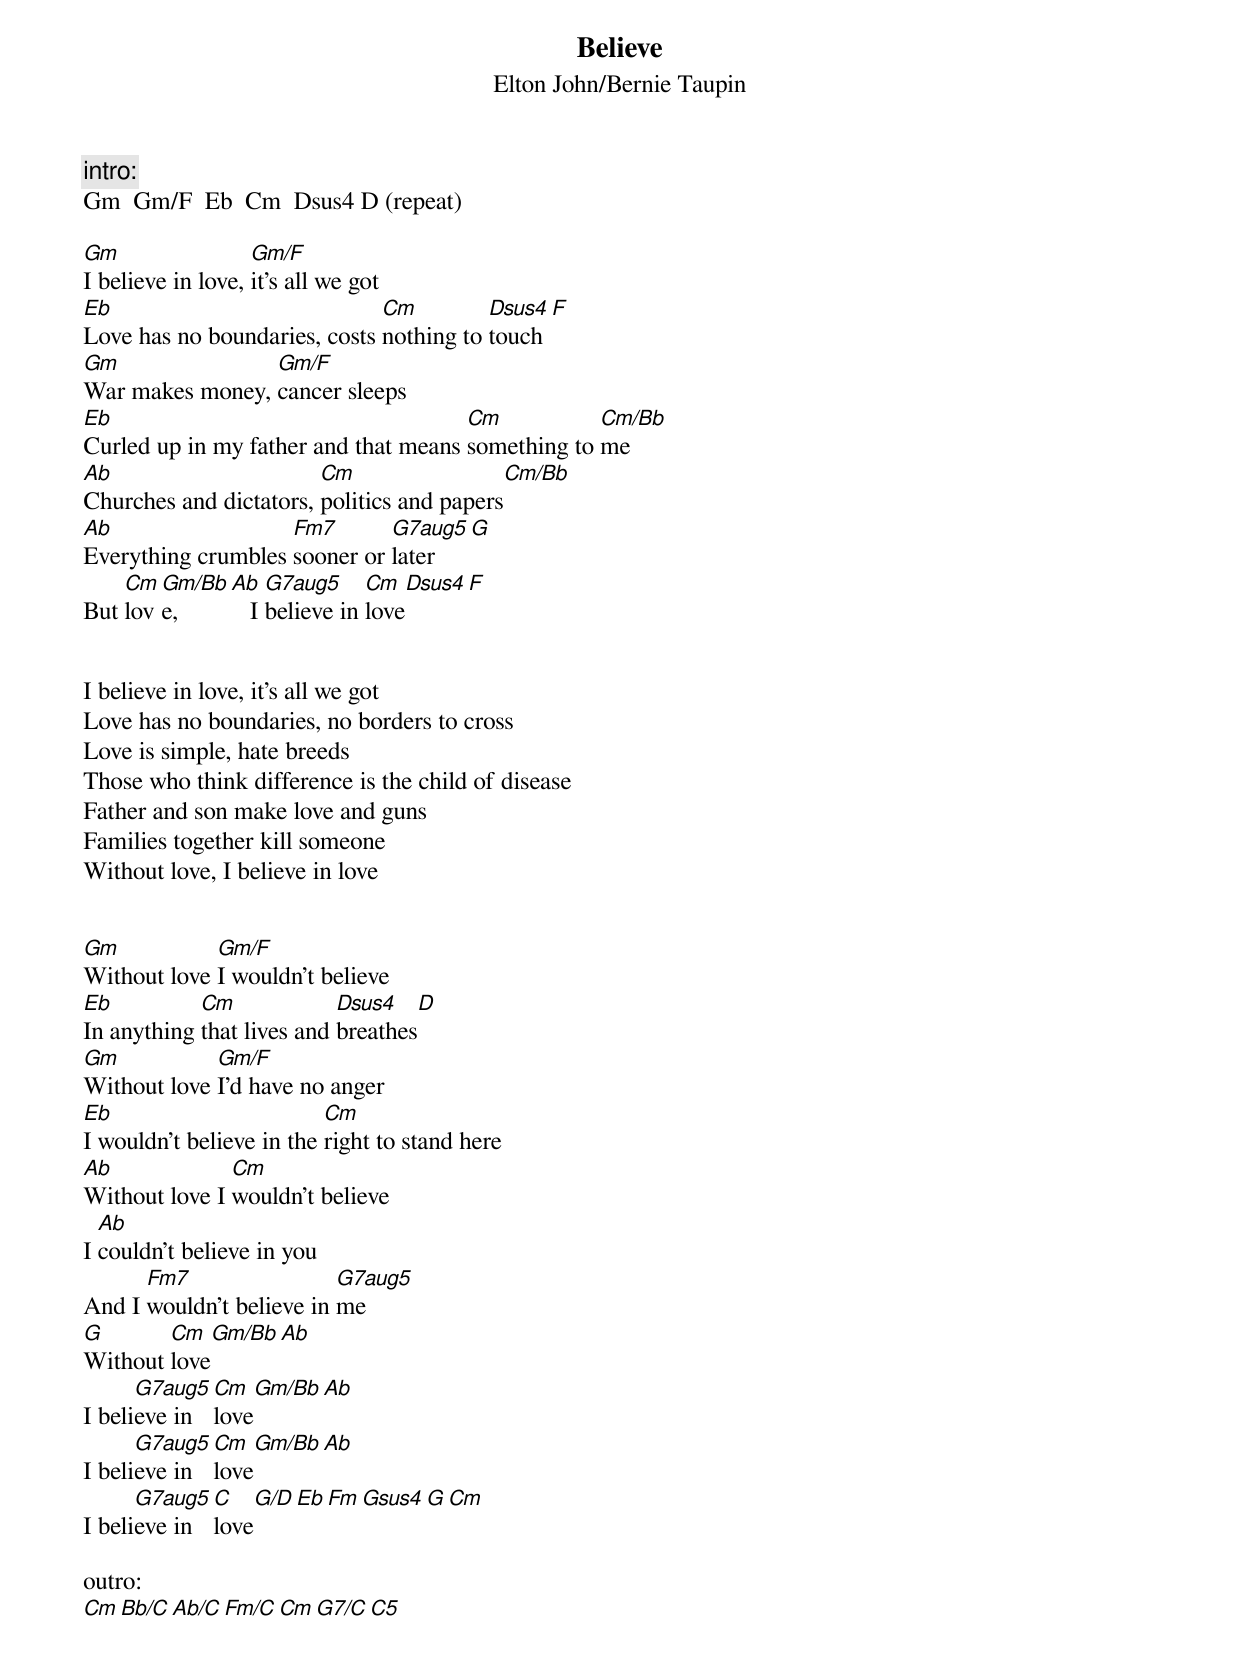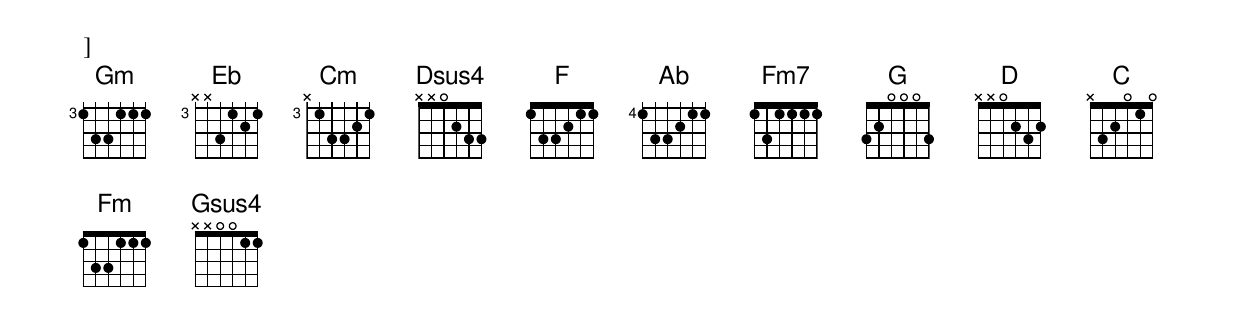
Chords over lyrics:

Believe
Elton John/Bernie Taupin

intro:
Gm  Gm/F  Eb  Cm  Dsus4 D (repeat)

Gm                 Gm/F
I believe in love, it's all we got
Eb                            Cm         Dsus4  F
Love has no boundaries, costs nothing to touch
Gm               Gm/F
War makes money, cancer sleeps
Eb                                    Cm           Cm/Bb
Curled up in my father and that means something to me
Ab                      Cm                   Cm/Bb
Churches and dictators, politics and papers
Ab                  Fm7       G7aug5  G
Everything crumbles sooner or later
    Cm Gm/Bb Ab   G7aug5     Cm     Dsus4  F
But love,       I believe in love


I believe in love, it's all we got
Love has no boundaries, no borders to cross
Love is simple, hate breeds
Those who think difference is the child of disease
Father and son make love and guns
Families together kill someone
Without love, I believe in love


Gm           Gm/F
Without love I wouldn't believe
Eb          Cm             Dsus4    D
In anything that lives and breathes
Gm           Gm/F
Without love I'd have no anger
Eb                        Cm
I wouldn't believe in the right to stand here
Ab             Cm
Without love I wouldn't believe
  Ab
I couldn't believe in you
      Fm7                 G7aug5
And I wouldn't believe in me
G       Cm   Gm/Bb  Ab
Without love
      G7aug5 Cm   Gm/Bb  Ab
I believe in love
      G7aug5 Cm   Gm/Bb  Ab
I believe in love
      G7aug5 C     G/D   Eb    Fm  Gsus4  G  Cm
I believe in love

outro:
Cm  Bb/C  Ab/C  Fm/C  Cm  G7/C  C5

]
